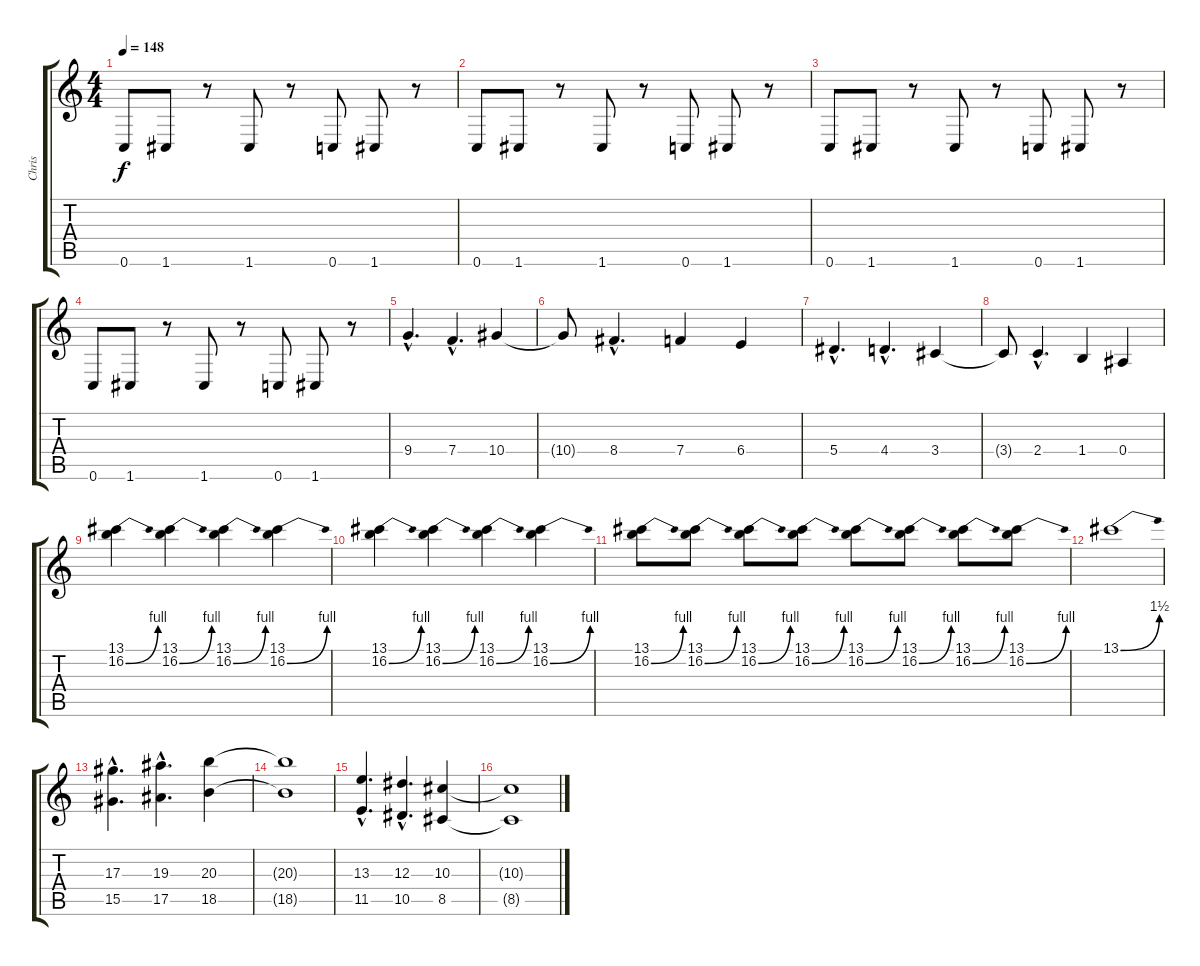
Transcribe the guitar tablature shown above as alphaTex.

\track ("Chris" "Chris") {instrument distortionguitar}
\staff {score tabs}
\tuning (C4 G3 Eb3 Bb2 F2 C2) {hide}
\ts (4 4)
\tempo 148
\clef g2
\ks c
0.6.8{dy f} 1.6.8 r.8 1.6.8 r.8 0.6.8 1.6.8 r.8 |
0.6.8 1.6.8 r.8 1.6.8 r.8 0.6.8 1.6.8 r.8 |
0.6.8 1.6.8 r.8 1.6.8 r.8 0.6.8 1.6.8 r.8 |
0.6.8 1.6.8 r.8 1.6.8 r.8 0.6.8 1.6.8 r.8 |
9.4{hac}.4{d} 7.4{hac}.4{d} 10.4.4 |
10.4{t}.8 8.4{hac}.4{d} 7.4.4 6.4.4 |
5.4{hac}.4{d} 4.4{hac}.4{d} 3.4.4 |
3.4{t}.8 2.4{hac}.4{d} 1.4.4 0.4.4 |
(13.1 16.2{be (bend 0 0 60 4)}).4 (13.1 16.2{be (bend 0 0 60 4)}).4 (13.1 16.2{be (bend 0 0 60 4)}).4 (13.1 16.2{be (bend 0 0 60 4)}).4 |
(13.1 16.2{be (bend 0 0 60 4)}).4 (13.1 16.2{be (bend 0 0 60 4)}).4 (13.1 16.2{be (bend 0 0 60 4)}).4 (13.1 16.2{be (bend 0 0 60 4)}).4 |
(13.1 16.2{be (bend 0 0 60 4)}).8 (13.1 16.2{be (bend 0 0 60 4)}).8 (13.1 16.2{be (bend 0 0 60 4)}).8 (13.1 16.2{be (bend 0 0 60 4)}).8 (13.1 16.2{be (bend 0 0 60 4)}).8 (13.1 16.2{be (bend 0 0 60 4)}).8 (13.1 16.2{be (bend 0 0 60 4)}).8 (13.1 16.2{be (bend 0 0 60 4)}).8 |
13.1{be (bend 0 0 60 6)}.1 |
(17.3{hac} 15.5{hac}).4{d} (19.3{hac} 17.5{hac}).4{d} (20.3 18.5).4 |
(20.3{t} 18.5{t}).1 |
(13.3{hac} 11.5{hac}).4{d} (12.3{hac} 10.5{hac}).4{d} (10.3 8.5).4 |
(10.3{t} 8.5{t}).1
